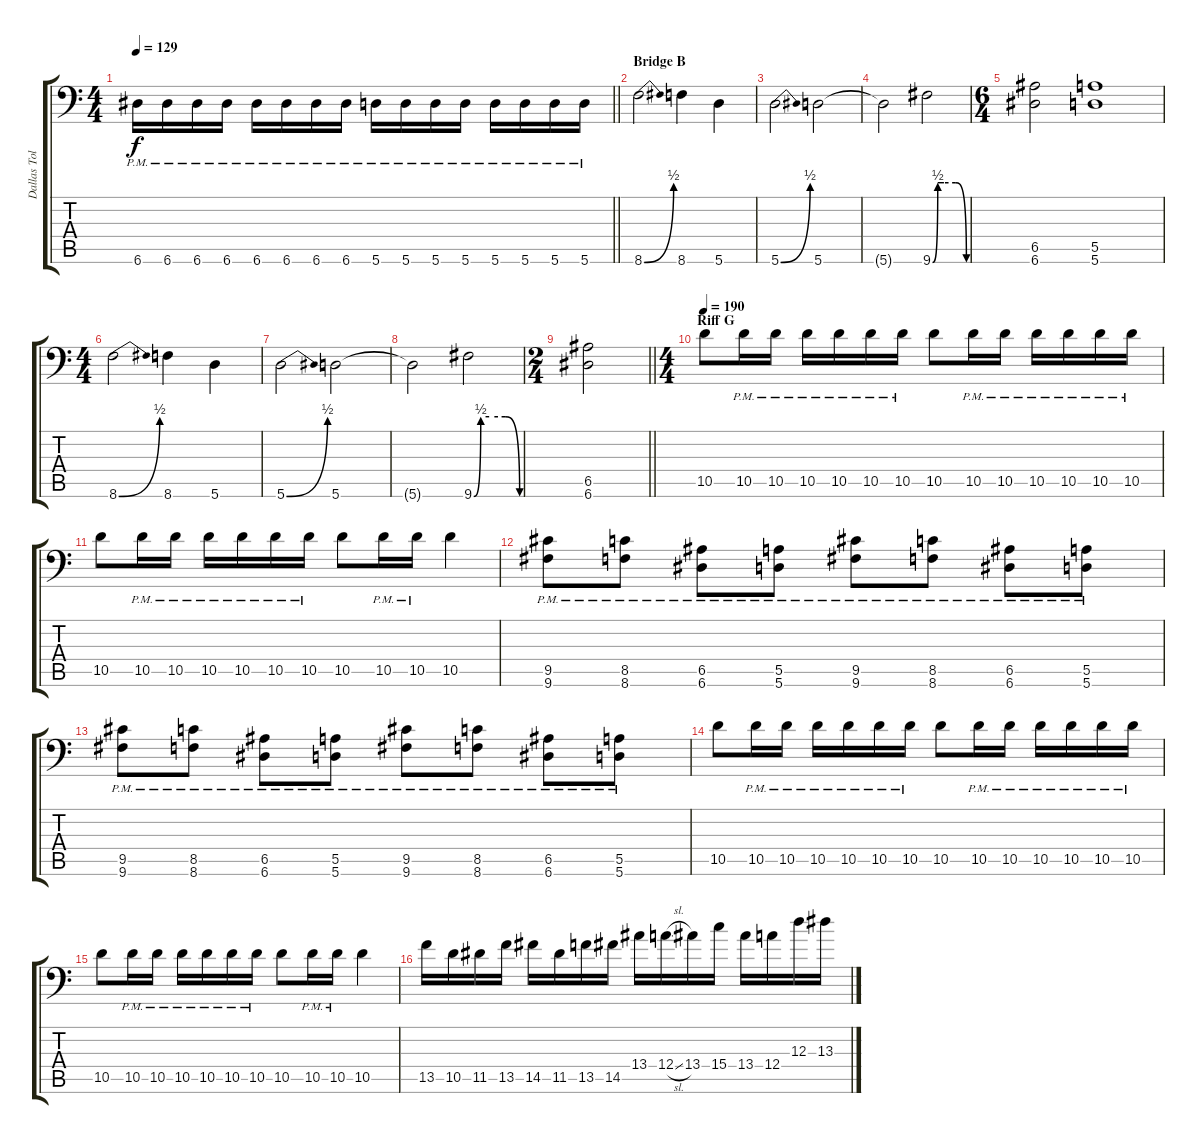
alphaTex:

\track ("Dallas Toler-Wade " "Dallas Tol") {instrument distortionguitar}
\staff {score tabs}
\tuning (B3 Gb3 D3 A2 E2 A1) {hide}
\ts (4 4)
\tempo 129
\clef f4
\barLineRight lightlight
\ks c
6.6{pm}.16{dy f} 6.6{pm}.16 6.6{pm}.16 6.6{pm}.16 6.6{pm}.16 6.6{pm}.16 6.6{pm}.16 6.6{pm}.16 5.6{pm}.16 5.6{pm}.16 5.6{pm}.16 5.6{pm}.16 5.6{pm}.16 5.6{pm}.16 5.6{pm}.16 5.6{pm}.16 |
\section ("" "Bridge B")
8.6{be (bend 0 0 60 2)}.2 8.6.4 5.6.4 |
5.6{be (bend 0 0 60 2)}.2 5.6.2 |
5.6{t}.2 9.6{be (custom 0 0 9 2 20 2 41 2 60 0)}.2 |
\ts (6 4)
(6.5 6.6).2 (5.5 5.6).1 |
\ts (4 4)
8.6{be (bend 0 0 60 2)}.2 8.6.4 5.6.4 |
5.6{be (bend 0 0 60 2)}.2 5.6.2 |
5.6{t}.2 9.6{be (custom 0 0 9 2 20 2 41 2 60 0)}.2 |
\ts (2 4)
\barLineRight lightlight
(6.5 6.6).2 |
\ts (4 4)
\section ("" "Riff G")
\tempo 190
10.5.8 10.5{pm}.16 10.5{pm}.16 10.5{pm}.16 10.5{pm}.16 10.5{pm}.16 10.5{pm}.16 10.5.8 10.5{pm}.16 10.5{pm}.16 10.5{pm}.16 10.5{pm}.16 10.5{pm}.16 10.5{pm}.16 |
10.5.8 10.5{pm}.16 10.5{pm}.16 10.5{pm}.16 10.5{pm}.16 10.5{pm}.16 10.5{pm}.16 10.5.8 10.5{pm}.16 10.5{pm}.16 10.5.4 |
(9.5{pm} 9.6{pm}).8 (8.5{pm} 8.6{pm}).8 (6.5{pm} 6.6{pm}).8 (5.5{pm} 5.6{pm}).8 (9.5{pm} 9.6{pm}).8 (8.5{pm} 8.6{pm}).8 (6.5{pm} 6.6{pm}).8 (5.5{pm} 5.6{pm}).8 |
(9.5{pm} 9.6{pm}).8 (8.5{pm} 8.6{pm}).8 (6.5{pm} 6.6{pm}).8 (5.5{pm} 5.6{pm}).8 (9.5{pm} 9.6{pm}).8 (8.5{pm} 8.6{pm}).8 (6.5{pm} 6.6{pm}).8 (5.5{pm} 5.6{pm}).8 |
10.5.8 10.5{pm}.16 10.5{pm}.16 10.5{pm}.16 10.5{pm}.16 10.5{pm}.16 10.5{pm}.16 10.5.8 10.5{pm}.16 10.5{pm}.16 10.5{pm}.16 10.5{pm}.16 10.5{pm}.16 10.5{pm}.16 |
10.5.8 10.5{pm}.16 10.5{pm}.16 10.5{pm}.16 10.5{pm}.16 10.5{pm}.16 10.5{pm}.16 10.5.8 10.5{pm}.16 10.5{pm}.16 10.5.4 |
13.5.16 10.5.16 11.5.16 13.5.16 14.5.16 11.5.16 13.5.16 14.5.16 13.4.16 12.4{sl}.16 13.4.16 15.4.16 13.4.16 12.4.16 12.3.16 13.3.16
